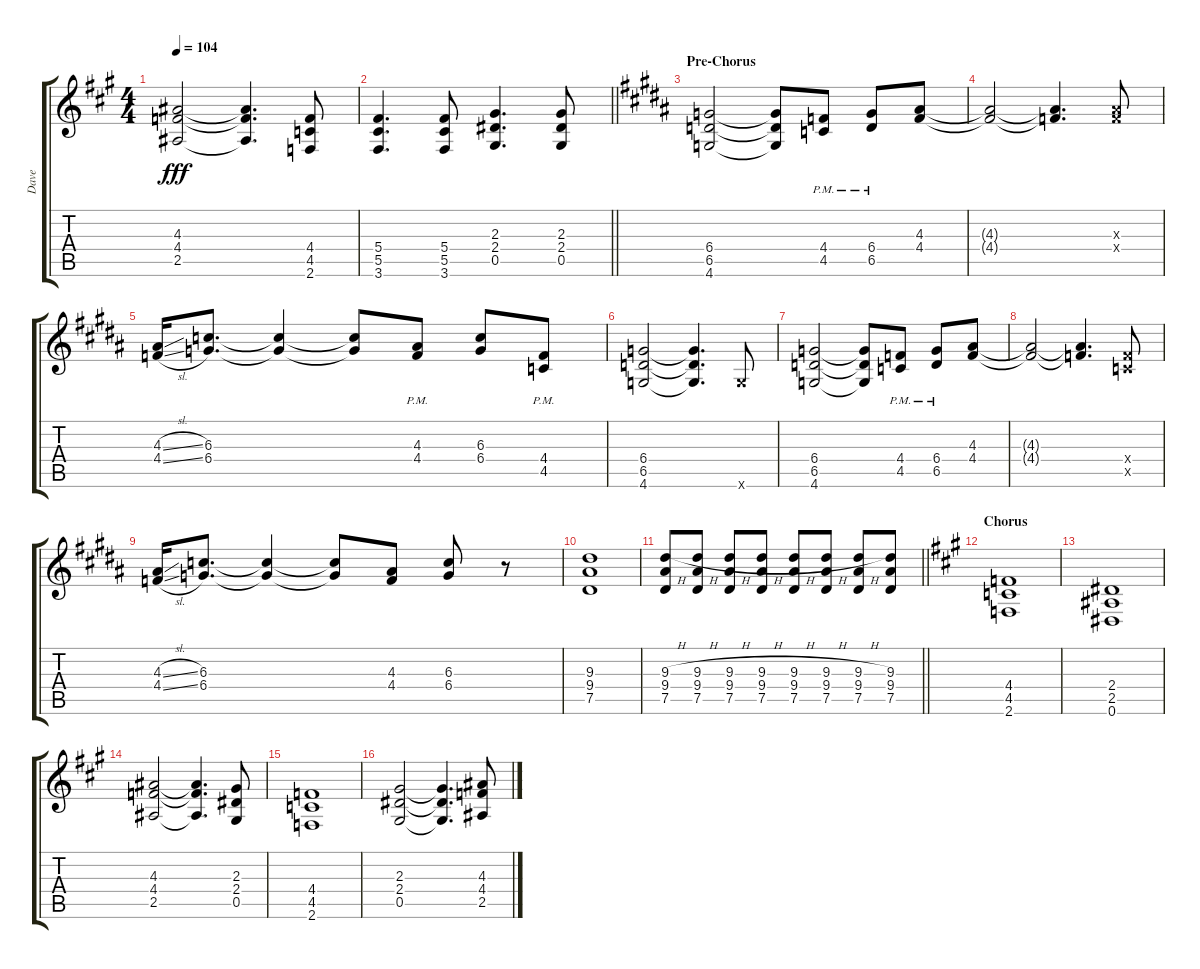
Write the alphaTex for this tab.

\track ("Dave" "Dave") {instrument overdrivenguitar}
\staff {score tabs}
\tuning (Eb4 Bb3 Gb3 Db3 Ab2 Eb2) {hide}
\ts (4 4)
\tempo 104
\clef g2
\ks a
(4.3 4.4 2.5).2{dy fff} (4.3{t} 4.4{t} 2.5{t}).4{d} (4.4 4.5 2.6).8 |
\barLineRight lightlight
(5.4 5.5 3.6).4{d} (5.4 5.5 3.6).8 (2.3 2.4 0.5).4{d} (2.3 2.4 0.5).8 |
\section ("" "Pre-Chorus")
\ks b
(6.4 6.5 4.6).2 (6.4{t} 6.5{t} 4.6{t}).8 (4.4{pm} 4.5{pm}).8 (6.4{pm} 6.5{pm}).8 (4.3 4.4).8 |
\ks g#minor
(4.3{t} 4.4{t}).2 (4.3{t} 4.4{t}).4{d} (4.3{x} 4.4{x}).8 |
(4.3{sl} 4.4{sl}).16 (6.3 6.4).8{d} (6.3{t} 6.4{t}).4 (6.3{t} 6.4{t}).8 (4.3{pm} 4.4{pm}).8 (6.3 6.4).8 (4.4{pm} 4.5{pm}).8 |
(6.4 6.5 4.6).2 (6.4{t} 6.5{t} 4.6{t}).4{d} 4.6{x}.8 |
(6.4 6.5 4.6).2 (6.4{t} 6.5{t} 4.6{t}).8 (4.4{pm} 4.5{pm}).8 (6.4{pm} 6.5{pm}).8 (4.3 4.4).8 |
(4.3{t} 4.4{t}).2 (4.3{t} 4.4{t}).4{d} (4.4{x} 4.5{x}).8 |
(4.3{sl} 4.4{sl}).16 (6.3 6.4).8{d} (6.3{t} 6.4{t}).4 (6.3{t} 6.4{t}).8 (4.3 4.4).8 (6.3 6.4).8 r.8 |
(9.3 9.4 7.5).1 |
\barLineRight lightlight
(9.3{h} 9.4 7.5).8 (9.3{h} 9.4 7.5).8 (9.3{h} 9.4 7.5).8 (9.3{h} 9.4 7.5).8 (9.3{h} 9.4 7.5).8 (9.3{h} 9.4 7.5).8 (9.3{h} 9.4 7.5).8 (9.3 9.4 7.5).8 |
\section ("" "Chorus")
\ks a
(4.4 4.5 2.6).1 |
(2.4 2.5 0.6).1 |
(4.3 4.4 2.5).2 (4.3{t} 4.4{t} 2.5{t}).4{d} (2.3 2.4 0.5).8 |
(4.4 4.5 2.6).1 |
(2.3 2.4 0.5).2 (2.3{t} 2.4{t} 0.5{t}).4{d} (4.3 4.4 2.5).8
